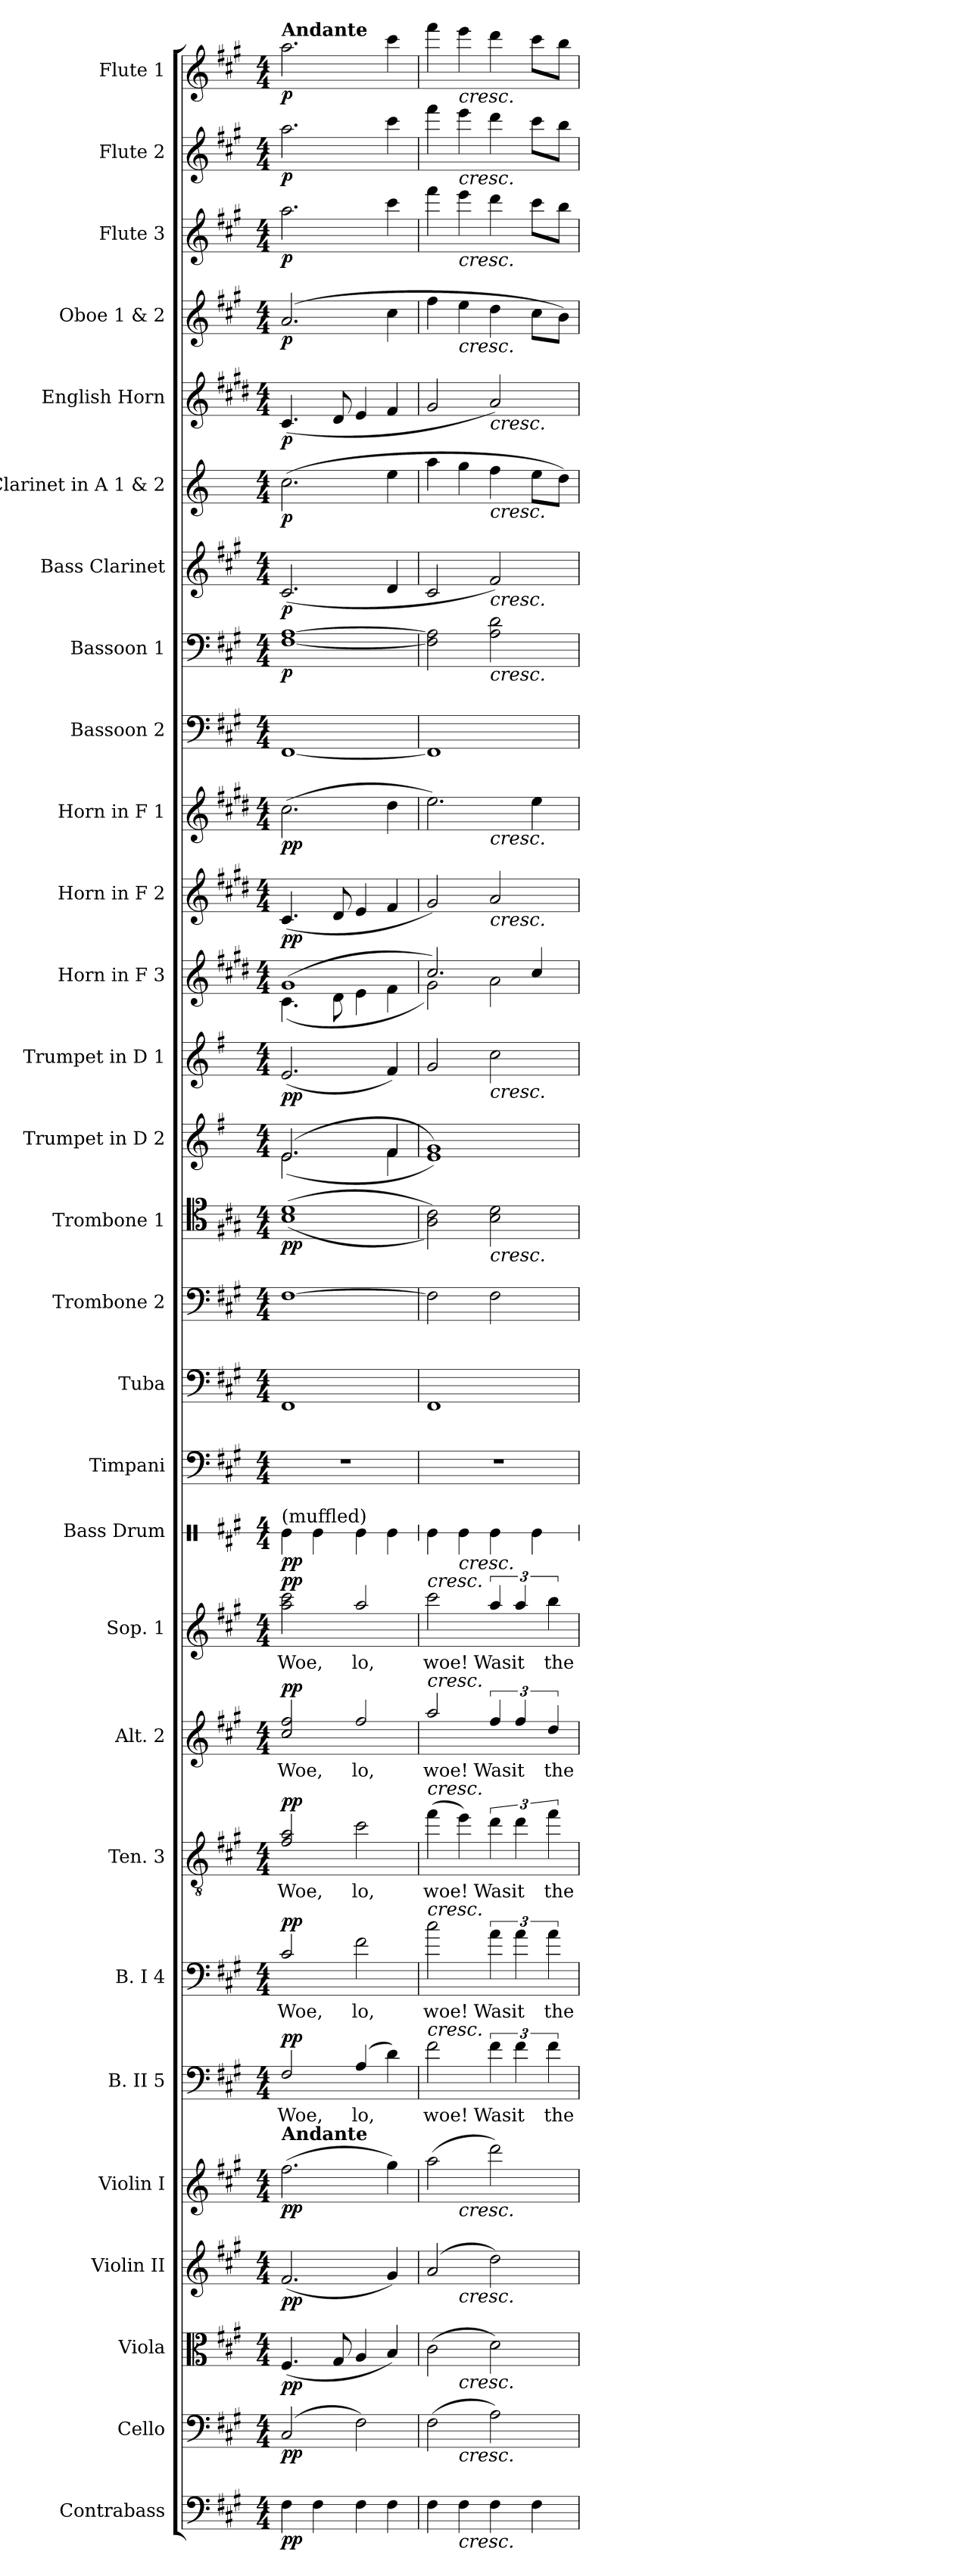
**kern	**dynam	**kern	**dynam	**kern	**dynam	**kern	**dynam	**kern	**dynam	**kern	**text	**dynam	**kern	**text	**dynam	**kern	**text	**dynam	**kern	**text	**dynam	**kern	**text	**dynam	**kern	**dynam	**kern	**kern	**kern	**kern	**dynam	**kern	**kern	**dynam	**kern	**kern	**dynam	**kern	**dynam	**kern	**kern	**dynam	**kern	**dynam	**kern	**dynam	**kern	**dynam	**kern	**dynam	**kern	**dynam	**kern	**dynam	**kern	**dynam
*part29	*part29	*part28	*part28	*part27	*part27	*part26	*part26	*part25	*part25	*part24	*part24	*part24	*part23	*part23	*part23	*part22	*part22	*part22	*part21	*part21	*part21	*part20	*part20	*part20	*part19	*part19	*part18	*part17	*part16	*part15	*part15	*part14	*part13	*part13	*part12	*part11	*part11	*part10	*part10	*part9	*part8	*part8	*part7	*part7	*part6	*part6	*part5	*part5	*part4	*part4	*part3	*part3	*part2	*part2	*part1	*part1
*staff29	*staff29	*staff28	*staff28	*staff27	*staff27	*staff26	*staff26	*staff25	*staff25	*staff24	*staff24	*staff24	*staff23	*staff23	*staff23	*staff22	*staff22	*staff22	*staff21	*staff21	*staff21	*staff20	*staff20	*staff20	*staff19	*staff19	*staff18	*staff17	*staff16	*staff15	*staff15	*staff14	*staff13	*staff13	*staff12	*staff11	*staff11	*staff10	*staff10	*staff9	*staff8	*staff8	*staff7	*staff7	*staff6	*staff6	*staff5	*staff5	*staff4	*staff4	*staff3	*staff3	*staff2	*staff2	*staff1	*staff1
*I"Contrabass	*	*I"Cello	*	*I"Viola	*	*I"Violin II	*	*I"Violin I	*	*I"B. II 5	*	*	*I"B. I 4	*	*	*I"Ten. 3	*	*	*I"Alt. 2	*	*	*I"Sop. 1	*	*	*I"Bass Drum	*	*I"Timpani	*I"Tuba	*I"Trombone 2	*I"Trombone 1	*	*I"Trumpet in D 2	*I"Trumpet in D 1	*	*I"Horn in F 3	*I"Horn in F 2	*	*I"Horn in F 1	*	*I"Bassoon 2	*I"Bassoon 1	*	*I"Bass Clarinet	*	*I"Clarinet in A 1 & 2	*	*I"English Horn	*	*I"Oboe 1 & 2	*	*I"Flute 3	*	*I"Flute 2	*	*I"Flute 1	*
*I'Cb.	*	*	*	*I'Vla.	*	*I'Vln. II	*	*I'Vln. I	*	*	*	*	*	*	*	*	*	*	*	*	*	*	*	*	*I'B. Dr.	*	*I'Timp.	*I'Tuba	*I'Tbn. 2	*I'Tbn. 1	*	*	*	*	*I'Hn. 3	*I'Hn. 2	*	*I'Hn. 1	*	*I'Bsn. 2	*I'Bsn. 1	*	*I'B. Cl.	*	*	*	*I'E. Hn.	*	*I'Ob.	*	*I'Fl. 3	*	*I'Fl. 2	*	*I'Fl. 1	*
*	*	*	*	*	*	*	*	*	*	*	*	*	*	*	*	*	*	*	*	*	*	*	*	*	*stria1	*	*	*	*	*	*	*	*	*	*	*	*	*	*	*	*	*	*	*	*	*	*	*	*	*	*	*	*	*	*	*
*clefF4	*	*clefF4	*	*clefC3	*	*clefG2	*	*clefG2	*	*clefF4	*	*	*clefF4	*	*	*clefGv2	*	*	*clefG2	*	*	*clefG2	*	*	*clefX	*	*clefF4	*clefF4	*clefF4	*clefC4	*	*clefG2	*clefG2	*	*clefG2	*clefG2	*	*clefG2	*	*clefF4	*clefF4	*	*clefG2	*	*clefG2	*	*clefG2	*	*clefG2	*	*clefG2	*	*clefG2	*	*clefG2	*
*ITrd7c12	*	*	*	*	*	*	*	*	*	*ITrd7c12	*	*	*ITrd7c12	*	*	*ITrd7c12	*	*	*ITrd7c12	*	*	*ITrd7c12	*	*	*	*	*	*	*	*	*	*ITrd-1c-2	*ITrd-1c-2	*	*ITrd4c7	*ITrd4c7	*	*ITrd4c7	*	*	*	*	*ITrd8c14	*	*ITrd2c3	*	*ITrd4c7	*	*	*	*	*	*	*	*	*
*k[f#c#g#]	*	*k[f#c#g#]	*	*k[f#c#g#]	*	*k[f#c#g#]	*	*k[f#c#g#]	*	*k[f#c#g#]	*	*	*k[f#c#g#]	*	*	*k[f#c#g#]	*	*	*k[f#c#g#]	*	*	*k[f#c#g#]	*	*	*k[f#c#g#]	*	*k[f#c#g#]	*k[f#c#g#]	*k[f#c#g#]	*k[f#c#g#]	*	*k[f#c#g#]	*k[f#c#g#]	*	*k[f#c#g#]	*k[f#c#g#]	*	*k[f#c#g#]	*	*k[f#c#g#]	*k[f#c#g#]	*	*k[f#c#g#]	*	*k[f#c#g#]	*	*k[f#c#g#]	*	*k[f#c#g#]	*	*k[f#c#g#]	*	*k[f#c#g#]	*	*k[f#c#g#]	*
*f#:	*	*f#:	*	*f#:	*	*f#:	*	*f#:	*	*f#:	*	*	*f#:	*	*	*f#:	*	*	*f#:	*	*	*f#:	*	*	*f#:	*	*f#:	*f#:	*f#:	*f#:	*	*f#:	*f#:	*	*f#:	*f#:	*	*f#:	*	*f#:	*f#:	*	*f#:	*	*f#:	*	*f#:	*	*f#:	*	*f#:	*	*f#:	*	*f#:	*
*M4/4	*	*M4/4	*	*M4/4	*	*M4/4	*	*M4/4	*	*M4/4	*	*	*M4/4	*	*	*M4/4	*	*	*M4/4	*	*	*M4/4	*	*	*M4/4	*	*M4/4	*M4/4	*M4/4	*M4/4	*	*M4/4	*M4/4	*	*M4/4	*M4/4	*	*M4/4	*	*M4/4	*M4/4	*	*M4/4	*	*M4/4	*	*M4/4	*	*M4/4	*	*M4/4	*	*M4/4	*	*M4/4	*
=1	=1	=1	=1	=1	=1	=1	=1	=1	=1	=1	=1	=1	=1	=1	=1	=1	=1	=1	=1	=1	=1	=1	=1	=1	=1	=1	=1	=1	=1	=1	=1	=1	=1	=1	=1	=1	=1	=1	=1	=1	=1	=1	=1	=1	=1	=1	=1	=1	=1	=1	=1	=1	=1	=1	=1	=1
!	!	!	!	!	!	!	!	!	!	!	!	!	!	!	!	!	!	!	!	!	!	!	!	!	!	!	!	!	!	!	!	!	!	!	!	!	!	!	!	!	!	!	!	!	!	!	!	!	!	!	!	!	!	!	!LO:TX:a:B:t=Andante	!
!	!	!	!	!	!	!	!	!	!	!	!	!	!	!	!	!	!	!	!	!	!	!	!	!	!LO:TX:a:t=(muffled)	!	!	!	!	!	!	!	!	!	!	!	!	!	!	!	!	!	!	!	!	!	!	!	!	!	!	!	!	!	!	!
!	!	!	!	!	!	!	!	!LO:TX:a:B:t=Andante	!	!	!	!	!	!	!	!	!	!	!	!	!	!	!	!	!	!	!	!	!	!	!	!	!	!	!	!	!	!	!	!	!	!	!	!	!	!	!	!	!	!	!	!	!	!	!	!
!	!LO:DY:b	!	!LO:DY:b	!	!LO:DY:b	!	!LO:DY:b	!	!LO:DY:b	!	!LO:LY:b	!LO:DY:a	!	!LO:LY:b	!LO:DY:a	!	!LO:LY:b	!LO:DY:a	!	!LO:LY:b	!LO:DY:a	!	!LO:LY:b	!LO:DY:a	!	!LO:DY:b	!	!	!	!	!LO:DY:b	!	!	!LO:DY:b	!	!	!LO:DY:b	!	!LO:DY:b	!	!	!LO:DY:b	!	!LO:DY:b	!	!LO:DY:b	!	!LO:DY:b	!	!LO:DY:b	!	!LO:DY:b	!	!LO:DY:b	!	!LO:DY:b
*	*	*	*	*	*	*	*	*	*	*	*	*	*	*	*	*	*	*	*	*	*	*	*	*	*	*	*	*	*	*	*	*^	*	*	*^	*	*	*	*	*	*	*	*	*	*	*	*	*	*	*	*	*	*	*	*	*
4FF#\	pp	(2C#/	pp	(<4.F#/	pp	(<2.f#/	pp	(>2.ff#\	pp	2FF#/	Woe,	pp	2C#/	Woe,	pp	2F#/ 2A/	Woe,	pp	2c#/ 2f#/	Woe,	pp	2a\ 2cc#\	Woe,	pp	4Re\	pp	1r	1FF#	[1F#	(>(<1B 1d	pp	(2.f#/	(<2.f#\	(<2.f#/	pp	(>1c#	(<4.F#\	(<4.F#/	pp	(>2.f#\	pp	[1FF#	[1F# [1A	p	(<2.C#/	p	(>2.a\	p	(<4.F#/	p	(2.a/	p	2.aa\	p	2.aa\	p	2.aa\	p
4FF#\	.	.	.	.	.	.	.	.	.	.	.	.	.	.	.	.	.	.	.	.	.	.	.	.	4Re\	.	.	.	.	.	.	.	.	.	.	.	.	.	.	.	.	.	.	.	.	.	.	.	.	.	.	.	.	.	.	.	.	.
.	.	.	.	8G#/	.	.	.	.	.	.	.	.	.	.	.	.	.	.	.	.	.	.	.	.	.	.	.	.	.	.	.	.	.	.	.	.	8G#\	8G#/	.	.	.	.	.	.	.	.	.	.	8G#/	.	.	.	.	.	.	.	.	.
!	!	!	!	!	!	!	!	!	!	!	!LO:LY:b	!	!	!LO:LY:b	!	!	!LO:LY:b	!	!	!LO:LY:b	!	!	!LO:LY:b	!	!	!	!	!	!	!	!	!	!	!	!	!	!	!	!	!	!	!	!	!	!	!	!	!	!	!	!	!	!	!	!	!	!	!
4FF#\	.	2F#\)	.	4A/	.	.	.	.	.	(4AA/	lo,	.	2F#\	lo,	.	2c#\	lo,	.	2f#/	lo,	.	2a/	lo,	.	4Re\	.	.	.	.	.	.	.	.	.	.	.	4A\	4A/	.	.	.	.	.	.	.	.	.	.	4A/	.	.	.	.	.	.	.	.	.
4FF#\	.	.	.	4B/)	.	4g#/)	.	4gg#\)	.	4D\)	.	.	.	.	.	.	.	.	.	.	.	.	.	.	4Re\	.	.	.	.	.	.	4g#/	4g#\	4g#/)	.	.	4B\	4B/	.	4g#\	.	.	.	.	4D/	.	4cc#\	.	4B/	.	4cc#\	.	4ccc#\	.	4ccc#\	.	4ccc#\	.
=2	=2	=2	=2	=2	=2	=2	=2	=2	=2	=2	=2	=2	=2	=2	=2	=2	=2	=2	=2	=2	=2	=2	=2	=2	=2	=2	=2	=2	=2	=2	=2	=2	=2	=2	=2	=2	=2	=2	=2	=2	=2	=2	=2	=2	=2	=2	=2	=2	=2	=2	=2	=2	=2	=2	=2	=2	=2	=2
!	!	!	!	!	!	!	!	!	!	!	!	!	!	!	!	!	!	!	!	!	!	!LO:TX:a:i:t=cresc.	!	!	!	!	!	!	!	!	!	!	!	!	!	!	!	!	!	!	!	!	!	!	!	!	!	!	!	!	!	!	!	!	!	!	!	!
!	!	!	!	!	!	!	!	!	!	!	!	!	!	!	!	!	!	!	!LO:TX:a:i:t=cresc.	!	!	!	!	!	!	!	!	!	!	!	!	!	!	!	!	!	!	!	!	!	!	!	!	!	!	!	!	!	!	!	!	!	!	!	!	!	!	!
!	!	!	!	!	!	!	!	!	!	!	!	!	!	!	!	!LO:TX:a:i:t=cresc.	!	!	!	!	!	!	!	!	!	!	!	!	!	!	!	!	!	!	!	!	!	!	!	!	!	!	!	!	!	!	!	!	!	!	!	!	!	!	!	!	!	!
!	!	!	!	!	!	!	!	!	!	!	!	!	!LO:TX:a:i:t=cresc.	!	!	!	!	!	!	!	!	!	!	!	!	!	!	!	!	!	!	!	!	!	!	!	!	!	!	!	!	!	!	!	!	!	!	!	!	!	!	!	!	!	!	!	!	!
!	!	!	!	!	!	!	!	!	!	!LO:TX:a:i:t=cresc.	!	!	!	!	!	!	!	!	!	!	!	!	!	!	!	!	!	!	!	!	!	!	!	!	!	!	!	!	!	!	!	!	!	!	!	!	!	!	!	!	!	!	!	!	!	!	!	!
!	!	!	!	!	!	!	!	!	!	!	!LO:LY:b	!	!	!LO:LY:b	!	!	!LO:LY:b	!	!	!LO:LY:b	!	!	!LO:LY:b	!	!	!	!	!	!	!	!	!	!	!	!	!	!	!	!	!	!	!	!	!	!	!	!	!	!	!	!	!	!	!	!	!	!	!
*	*	*^	*	*^	*	*^	*	*^	*	*	*	*	*	*	*	*	*	*	*	*	*	*	*	*	*	*	*	*	*	*	*	*	*	*	*	*	*	*	*	*^	*	*	*	*	*	*	*	*	*	*	*	*	*	*	*	*	*	*
4FF#\	.	(>2F#\	4ryy	.	(>2c#\	4ryy	.	(2a/	4ryy	.	(>2aa\	4ryy	.	2F#\	woe!	.	2c#\	woe!	.	(>4f#\	woe!	.	2a/	woe!	.	2cc#\	woe!	.	4Re\	.	1r	1FF#	2F#\]	2A\ 2c#\))	.	1a))	1f#	2a/	.	2.f#/)	2c#\)	2c#/)	.	2.a\)	2ryy	.	1FF#]	2F#\] 2A\]	.	2C#/	.	4ff#\	.	2c#/	.	4ff#\	.	4fff#\	.	4fff#\	.	4fff#\	.
!	!	!	!	!	!	!	!	!	!	!	!	!	!	!	!	!	!	!	!	!	!	!	!	!	!	!	!	!	!	!	!	!	!	!	!	!	!	!	!	!	!	!	!	!	!	!	!	!	!	!	!	!	!	!	!	!	!	!	!	!	!	!LO:TX:b:i:t=cresc.	!
!	!	!	!	!	!	!	!	!	!	!	!	!	!	!	!	!	!	!	!	!	!	!	!	!	!	!	!	!	!	!	!	!	!	!	!	!	!	!	!	!	!	!	!	!	!	!	!	!	!	!	!	!	!	!	!	!	!	!	!	!LO:TX:b:i:t=cresc.	!	!	!
!	!	!	!	!	!	!	!	!	!	!	!	!	!	!	!	!	!	!	!	!	!	!	!	!	!	!	!	!	!	!	!	!	!	!	!	!	!	!	!	!	!	!	!	!	!	!	!	!	!	!	!	!	!	!	!	!	!	!LO:TX:b:i:t=cresc.	!	!	!	!	!
!	!	!	!	!	!	!	!	!	!	!	!	!	!	!	!	!	!	!	!	!	!	!	!	!	!	!	!	!	!	!	!	!	!	!	!	!	!	!	!	!	!	!	!	!	!	!	!	!	!	!	!	!	!	!	!	!LO:TX:b:i:t=cresc.	!	!	!	!	!	!	!
!	!	!	!	!	!	!	!	!	!	!	!	!	!	!	!	!	!	!	!	!	!	!	!	!	!	!	!	!	!LO:TX:b:i:t=cresc.	!	!	!	!	!	!	!	!	!	!	!	!	!	!	!	!	!	!	!	!	!	!	!	!	!	!	!	!	!	!	!	!	!	!
!	!	!	!	!	!	!	!	!	!	!	!	!LO:TX:b:i:t=cresc.	!	!	!	!	!	!	!	!	!	!	!	!	!	!	!	!	!	!	!	!	!	!	!	!	!	!	!	!	!	!	!	!	!	!	!	!	!	!	!	!	!	!	!	!	!	!	!	!	!	!	!
!	!	!	!	!	!	!	!	!	!LO:TX:b:i:t=cresc.	!	!	!	!	!	!	!	!	!	!	!	!	!	!	!	!	!	!	!	!	!	!	!	!	!	!	!	!	!	!	!	!	!	!	!	!	!	!	!	!	!	!	!	!	!	!	!	!	!	!	!	!	!	!
!	!	!	!	!	!	!LO:TX:b:i:t=cresc.	!	!	!	!	!	!	!	!	!	!	!	!	!	!	!	!	!	!	!	!	!	!	!	!	!	!	!	!	!	!	!	!	!	!	!	!	!	!	!	!	!	!	!	!	!	!	!	!	!	!	!	!	!	!	!	!	!
!	!	!	!LO:TX:b:i:t=cresc.	!	!	!	!	!	!	!	!	!	!	!	!	!	!	!	!	!	!	!	!	!	!	!	!	!	!	!	!	!	!	!	!	!	!	!	!	!	!	!	!	!	!	!	!	!	!	!	!	!	!	!	!	!	!	!	!	!	!	!	!
!LO:TX:b:i:t=cresc.	!	!	!	!	!	!	!	!	!	!	!	!	!	!	!	!	!	!	!	!	!	!	!	!	!	!	!	!	!	!	!	!	!	!	!	!	!	!	!	!	!	!	!	!	!	!	!	!	!	!	!	!	!	!	!	!	!	!	!	!	!	!	!
4FF#\	.	.	2.ryy	.	.	2.ryy	.	.	2.ryy	.	.	2.ryy	.	.	.	.	.	.	.	4e\)	.	.	.	.	.	.	.	.	4Re\	.	.	.	.	.	.	.	.	.	.	.	.	.	.	.	.	.	.	.	.	.	.	4ee\	.	.	.	4ee\	.	4eee\	.	4eee\	.	4eee\	.
!	!	!	!	!	!	!	!	!	!	!	!	!	!	!	!	!	!	!	!	!	!	!	!	!	!	!	!	!	!	!	!	!	!	!	!	!	!	!	!	!	!	!	!	!	!	!	!	!	!	!	!	!	!	!LO:TX:b:i:t=cresc.	!	!	!	!	!	!	!	!	!
!	!	!	!	!	!	!	!	!	!	!	!	!	!	!	!	!	!	!	!	!	!	!	!	!	!	!	!	!	!	!	!	!	!	!	!	!	!	!	!	!	!	!	!	!	!	!	!	!	!	!	!	!LO:TX:b:i:t=cresc.	!	!	!	!	!	!	!	!	!	!	!
!	!	!	!	!	!	!	!	!	!	!	!	!	!	!	!	!	!	!	!	!	!	!	!	!	!	!	!	!	!	!	!	!	!	!	!	!	!	!	!	!	!	!	!	!	!	!	!	!	!	!LO:TX:b:i:t=cresc.	!	!	!	!	!	!	!	!	!	!	!	!	!
!	!	!	!	!	!	!	!	!	!	!	!	!	!	!	!	!	!	!	!	!	!	!	!	!	!	!	!	!	!	!	!	!	!	!	!	!	!	!	!	!	!	!	!	!	!	!	!	!LO:TX:b:i:t=cresc.	!	!	!	!	!	!	!	!	!	!	!	!	!	!	!
!	!	!	!	!	!	!	!	!	!	!	!	!	!	!	!	!	!	!	!	!	!	!	!	!	!	!	!	!	!	!	!	!	!	!	!	!	!	!	!	!	!	!	!	!	!LO:TX:b:i:t=cresc.	!	!	!	!	!	!	!	!	!	!	!	!	!	!	!	!	!	!
!	!	!	!	!	!	!	!	!	!	!	!	!	!	!	!	!	!	!	!	!	!	!	!	!	!	!	!	!	!	!	!	!	!	!	!	!	!	!	!	!	!	!LO:TX:b:i:t=cresc.	!	!	!	!	!	!	!	!	!	!	!	!	!	!	!	!	!	!	!	!	!
!	!	!	!	!	!	!	!	!	!	!	!	!	!	!	!	!	!	!	!	!	!	!	!	!	!	!	!	!	!	!	!	!	!	!	!	!	!	!LO:TX:b:i:t=cresc.	!	!	!	!	!	!	!	!	!	!	!	!	!	!	!	!	!	!	!	!	!	!	!	!	!
!	!	!	!	!	!	!	!	!	!	!	!	!	!	!	!	!	!	!	!	!	!	!	!	!	!	!	!	!	!	!	!	!	!	!LO:TX:b:i:t=cresc.	!	!	!	!	!	!	!	!	!	!	!	!	!	!	!	!	!	!	!	!	!	!	!	!	!	!	!	!	!
!	!	!	!	!	!	!	!	!	!	!	!	!	!	!	!LO:LY:b	!	!	!LO:LY:b	!	!	!LO:LY:b	!	!	!LO:LY:b	!	!	!LO:LY:b	!	!	!	!	!	!	!	!	!	!	!	!	!	!	!	!	!	!	!	!	!	!	!	!	!	!	!	!	!	!	!	!	!	!	!	!
4FF#\	.	2A\)	.	.	2d\)	.	.	2dd\)	.	.	2ddd\)	.	.	6F#\	Was	.	6A\	Was	.	6d\	Was	.	6f#/	Was	.	6a/	Was	.	4Re\	.	.	.	2F#\	2B\ 2d\	.	.	.	2dd\	.	.	2d\	2d/	.	.	2ryy	.	.	2A\ 2d\	.	2F#/)	.	4dd\	.	2d/)	.	4dd\	.	4ddd\	.	4ddd\	.	4ddd\	.
!	!	!	!	!	!	!	!	!	!	!	!	!	!	!	!LO:LY:b	!	!	!LO:LY:b	!	!	!LO:LY:b	!	!	!LO:LY:b	!	!	!LO:LY:b	!	!	!	!	!	!	!	!	!	!	!	!	!	!	!	!	!	!	!	!	!	!	!	!	!	!	!	!	!	!	!	!	!	!	!	!
.	.	.	.	.	.	.	.	.	.	.	.	.	.	6F#\	it	.	6A\	it	.	6d\	it	.	6f#/	it	.	6a/	it	.	.	.	.	.	.	.	.	.	.	.	.	.	.	.	.	.	.	.	.	.	.	.	.	.	.	.	.	.	.	.	.	.	.	.	.
4FF#\	.	.	.	.	.	.	.	.	.	.	.	.	.	.	.	.	.	.	.	.	.	.	.	.	.	.	.	.	4Re\	.	.	.	.	.	.	.	.	.	.	4f#/	.	.	.	4a\	.	.	.	.	.	.	.	8cc#\L	.	.	.	8cc#\L	.	8ccc#\L	.	8ccc#\L	.	8ccc#\L	.
!	!	!	!	!	!	!	!	!	!	!	!	!	!	!	!LO:LY:b	!	!	!LO:LY:b	!	!	!LO:LY:b	!	!	!LO:LY:b	!	!	!LO:LY:b	!	!	!	!	!	!	!	!	!	!	!	!	!	!	!	!	!	!	!	!	!	!	!	!	!	!	!	!	!	!	!	!	!	!	!	!
.	.	.	.	.	.	.	.	.	.	.	.	.	.	6F#\	the	.	6A\	the	.	6f#\	the	.	6d/	the	.	6b\	the	.	.	.	.	.	.	.	.	.	.	.	.	.	.	.	.	.	.	.	.	.	.	.	.	.	.	.	.	.	.	.	.	.	.	.	.
.	.	.	.	.	.	.	.	.	.	.	.	.	.	.	.	.	.	.	.	.	.	.	.	.	.	.	.	.	.	.	.	.	.	.	.	.	.	.	.	.	.	.	.	.	.	.	.	.	.	.	.	8b\J)	.	.	.	8b\J)	.	8bb\J	.	8bb\J	.	8bb\J	.
*	*	*v	*v	*	*	*	*	*v	*v	*	*v	*v	*	*	*	*	*	*	*	*	*	*	*	*	*	*	*	*	*	*	*	*	*	*	*	*v	*v	*	*	*v	*v	*	*	*v	*v	*	*	*	*	*	*	*	*	*	*	*	*	*	*	*	*	*	*
*	*	*	*	*v	*v	*	*	*	*	*	*	*	*	*	*	*	*	*	*	*	*	*	*	*	*	*	*	*	*	*	*	*	*	*	*	*	*	*	*	*	*	*	*	*	*	*	*	*	*	*	*	*	*	*	*	*	*
=	=	=	=	=	=	=	=	=	=	=	=	=	=	=	=	=	=	=	=	=	=	=	=	=	=	=	=	=	=	=	=	=	=	=	=	=	=	=	=	=	=	=	=	=	=	=	=	=	=	=	=	=	=	=	=	=
*-	*-	*-	*-	*-	*-	*-	*-	*-	*-	*-	*-	*-	*-	*-	*-	*-	*-	*-	*-	*-	*-	*-	*-	*-	*-	*-	*-	*-	*-	*-	*-	*-	*-	*-	*-	*-	*-	*-	*-	*-	*-	*-	*-	*-	*-	*-	*-	*-	*-	*-	*-	*-	*-	*-	*-	*-
